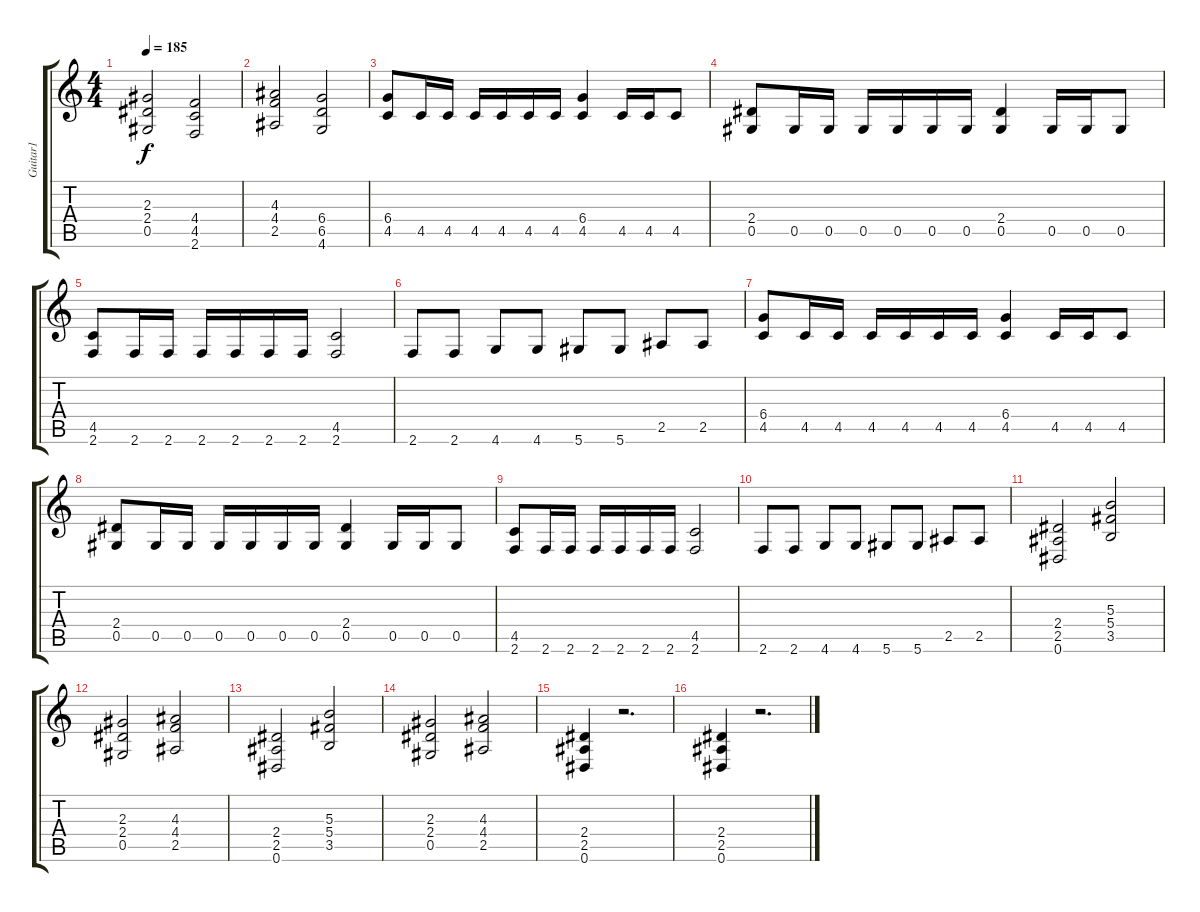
\track ("Guitar1" "Guitar1") {instrument distortionguitar}
\staff {score tabs}
\tuning (Eb4 Bb3 Gb3 Db3 Ab2 Eb2) {hide}
\ts (4 4)
\tempo 185
\clef g2
\ks c
(2.3 2.4 0.5).2{dy f} (4.4 4.5 2.6).2 |
(4.3 4.4 2.5).2 (6.4 6.5 4.6).2 |
(6.4 4.5).8 4.5.16 4.5.16 4.5.16 4.5.16 4.5.16 4.5.16 (6.4 4.5).4 4.5.16 4.5.16 4.5.8 |
(2.4 0.5).8 0.5.16 0.5.16 0.5.16 0.5.16 0.5.16 0.5.16 (2.4 0.5).4 0.5.16 0.5.16 0.5.8 |
(4.5 2.6).8 2.6.16 2.6.16 2.6.16 2.6.16 2.6.16 2.6.16 (4.5 2.6).2 |
2.6.8 2.6.8 4.6.8 4.6.8 5.6.8 5.6.8 2.5.8 2.5.8 |
(6.4 4.5).8 4.5.16 4.5.16 4.5.16 4.5.16 4.5.16 4.5.16 (6.4 4.5).4 4.5.16 4.5.16 4.5.8 |
(2.4 0.5).8 0.5.16 0.5.16 0.5.16 0.5.16 0.5.16 0.5.16 (2.4 0.5).4 0.5.16 0.5.16 0.5.8 |
(4.5 2.6).8 2.6.16 2.6.16 2.6.16 2.6.16 2.6.16 2.6.16 (4.5 2.6).2 |
2.6.8 2.6.8 4.6.8 4.6.8 5.6.8 5.6.8 2.5.8 2.5.8 |
(2.4 2.5 0.6).2 (5.3 5.4 3.5).2 |
(2.3 2.4 0.5).2 (4.3 4.4 2.5).2 |
(2.4 2.5 0.6).2 (5.3 5.4 3.5).2 |
(2.3 2.4 0.5).2 (4.3 4.4 2.5).2 |
(2.4 2.5 0.6).4 r.2{d} |
(2.4 2.5 0.6).4 r.2{d}
